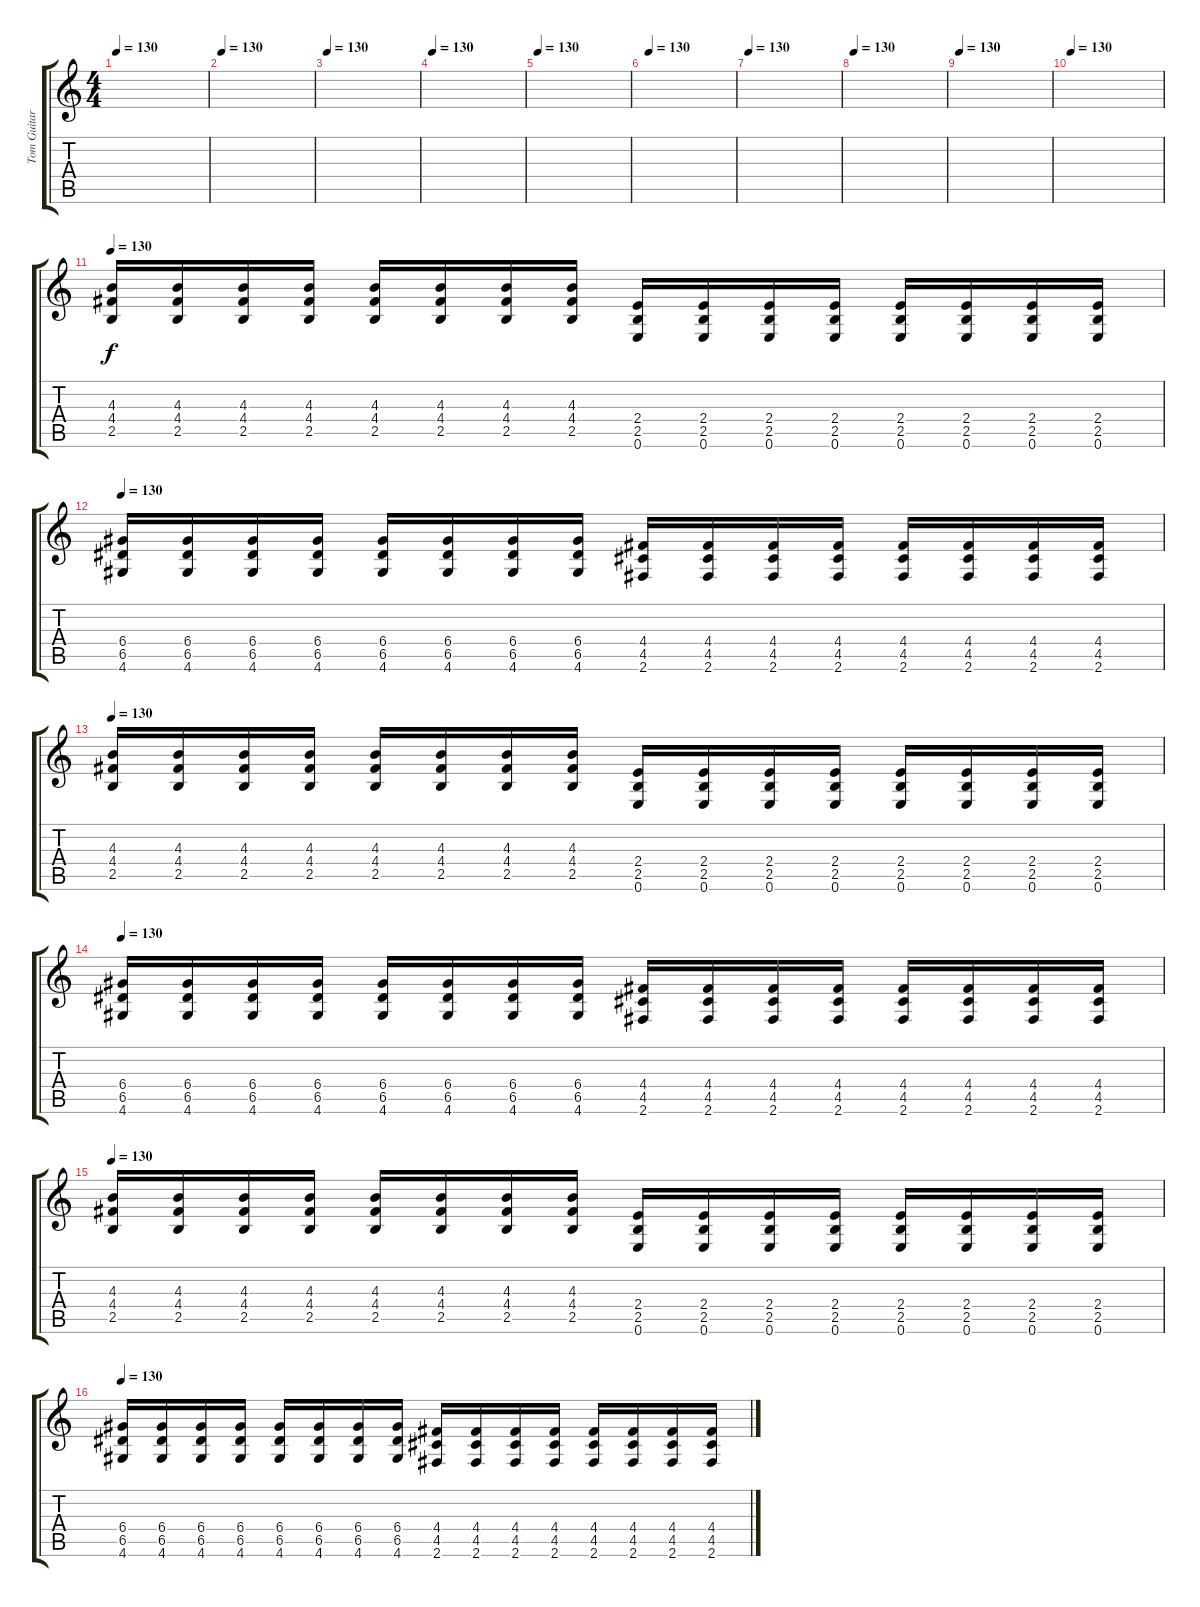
\track ("Tom Guitar 2" "Tom Guitar") {instrument distortionguitar}
\staff {score tabs}
\tuning (E4 B3 G3 D3 A2 E2) {hide}
\ts (4 4)
\tempo 130
\clef g2
\ks c
|
\tempo 130
|
\tempo 130
|
\tempo 130
|
\tempo 130
|
\tempo (130 0.0625)
|
\tempo 130
|
\tempo 130
|
\tempo 130
|
\tempo 130
|
\tempo 130
(4.3 4.4 2.5).16{volume 10 balance 8 instrument distortionguitar} (4.3 4.4 2.5).16 (4.3 4.4 2.5).16 (4.3 4.4 2.5).16 (4.3 4.4 2.5).16 (4.3 4.4 2.5).16 (4.3 4.4 2.5).16 (4.3 4.4 2.5).16 (2.4 2.5 0.6).16 (2.4 2.5 0.6).16 (2.4 2.5 0.6).16 (2.4 2.5 0.6).16 (2.4 2.5 0.6).16 (2.4 2.5 0.6).16 (2.4 2.5 0.6).16 (2.4 2.5 0.6).16 |
\tempo 130
(6.4 6.5 4.6).16{volume 10 balance 8 instrument distortionguitar} (6.4 6.5 4.6).16 (6.4 6.5 4.6).16 (6.4 6.5 4.6).16 (6.4 6.5 4.6).16 (6.4 6.5 4.6).16 (6.4 6.5 4.6).16 (6.4 6.5 4.6).16 (4.4 4.5 2.6).16 (4.4 4.5 2.6).16 (4.4 4.5 2.6).16 (4.4 4.5 2.6).16 (4.4 4.5 2.6).16 (4.4 4.5 2.6).16 (4.4 4.5 2.6).16 (4.4 4.5 2.6).16 |
\tempo 130
(4.3 4.4 2.5).16{volume 10 balance 8 instrument distortionguitar} (4.3 4.4 2.5).16 (4.3 4.4 2.5).16 (4.3 4.4 2.5).16 (4.3 4.4 2.5).16 (4.3 4.4 2.5).16 (4.3 4.4 2.5).16 (4.3 4.4 2.5).16 (2.4 2.5 0.6).16 (2.4 2.5 0.6).16 (2.4 2.5 0.6).16 (2.4 2.5 0.6).16 (2.4 2.5 0.6).16 (2.4 2.5 0.6).16 (2.4 2.5 0.6).16 (2.4 2.5 0.6).16 |
\tempo 130
(6.4 6.5 4.6).16{volume 10 balance 8 instrument distortionguitar} (6.4 6.5 4.6).16 (6.4 6.5 4.6).16 (6.4 6.5 4.6).16 (6.4 6.5 4.6).16 (6.4 6.5 4.6).16 (6.4 6.5 4.6).16 (6.4 6.5 4.6).16 (4.4 4.5 2.6).16 (4.4 4.5 2.6).16 (4.4 4.5 2.6).16 (4.4 4.5 2.6).16 (4.4 4.5 2.6).16 (4.4 4.5 2.6).16 (4.4 4.5 2.6).16 (4.4 4.5 2.6).16 |
\tempo 130
(4.3 4.4 2.5).16{volume 10 balance 8 instrument distortionguitar} (4.3 4.4 2.5).16 (4.3 4.4 2.5).16 (4.3 4.4 2.5).16 (4.3 4.4 2.5).16 (4.3 4.4 2.5).16 (4.3 4.4 2.5).16 (4.3 4.4 2.5).16 (2.4 2.5 0.6).16 (2.4 2.5 0.6).16 (2.4 2.5 0.6).16 (2.4 2.5 0.6).16 (2.4 2.5 0.6).16 (2.4 2.5 0.6).16 (2.4 2.5 0.6).16 (2.4 2.5 0.6).16 |
\tempo 130
(6.4 6.5 4.6).16{volume 10 balance 8 instrument distortionguitar} (6.4 6.5 4.6).16 (6.4 6.5 4.6).16 (6.4 6.5 4.6).16 (6.4 6.5 4.6).16 (6.4 6.5 4.6).16 (6.4 6.5 4.6).16 (6.4 6.5 4.6).16 (4.4 4.5 2.6).16 (4.4 4.5 2.6).16 (4.4 4.5 2.6).16 (4.4 4.5 2.6).16 (4.4 4.5 2.6).16 (4.4 4.5 2.6).16 (4.4 4.5 2.6).16 (4.4 4.5 2.6).16
